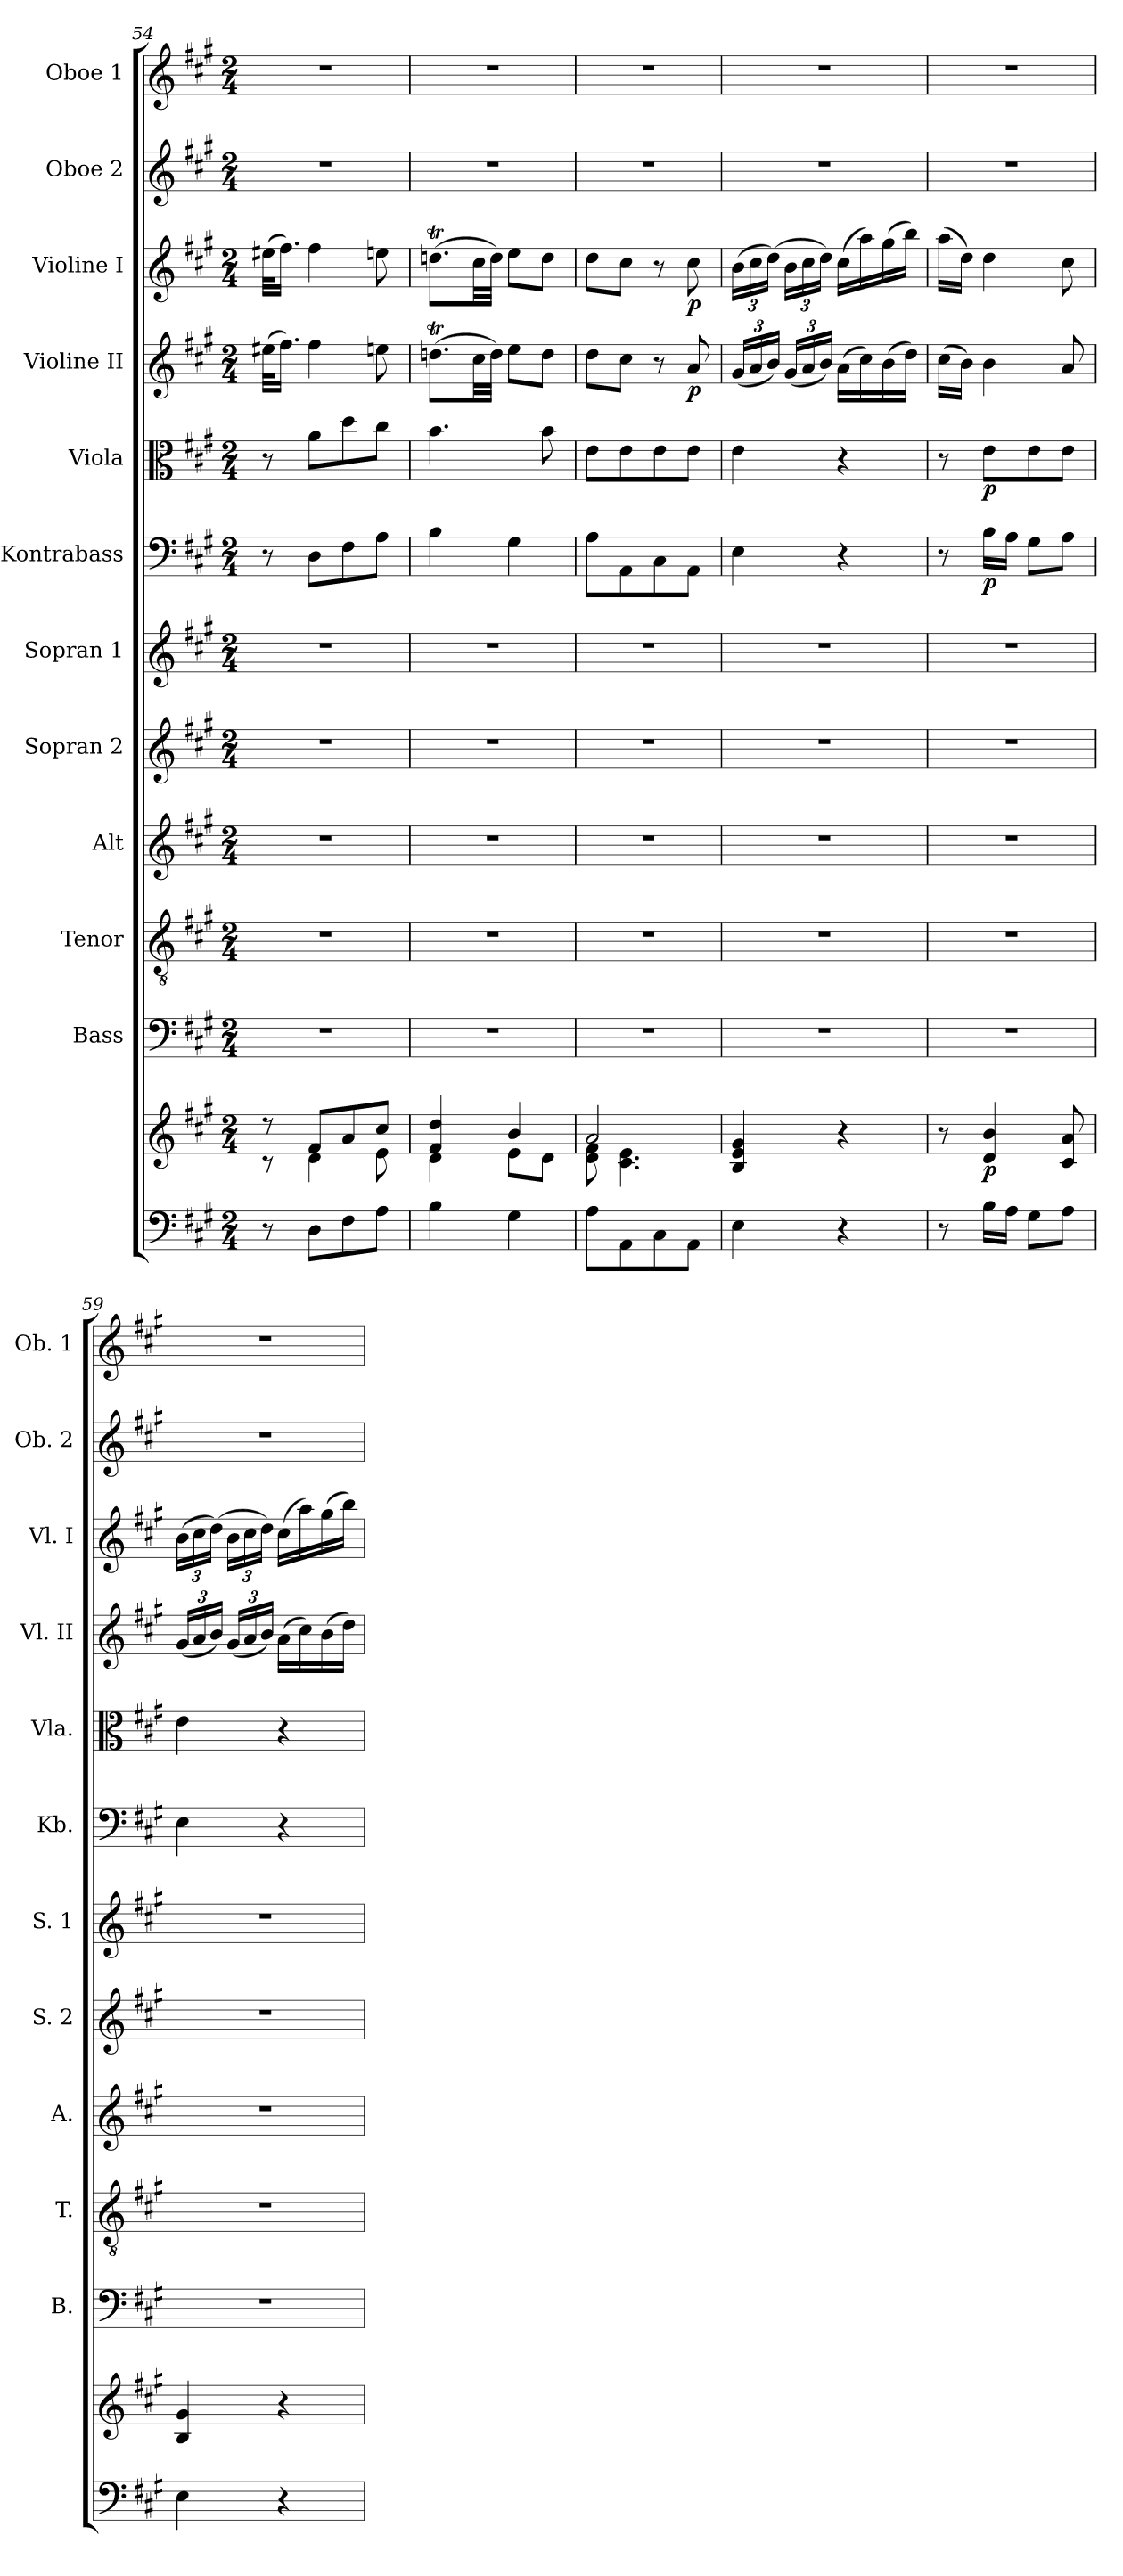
**kern	**kern	**dynam	**kern	**kern	**kern	**kern	**kern	**kern	**dynam	**kern	**dynam	**kern	**dynam	**kern	**dynam	**kern	**kern
*part12	*part12	*part12	*part11	*part10	*part9	*part8	*part7	*part6	*part6	*part5	*part5	*part4	*part4	*part3	*part3	*part2	*part1
*staff13	*staff12	*staff12/13	*staff11	*staff10	*staff9	*staff8	*staff7	*staff6	*staff6	*staff5	*staff5	*staff4	*staff4	*staff3	*staff3	*staff2	*staff1
*	*	*	*I"Bass	*I"Tenor	*I"Alt	*I"Sopran 2	*I"Sopran 1	*I"Kontrabass	*	*I"Viola	*	*I"Violine II	*	*I"Violine I	*	*I"Oboe 2	*I"Oboe 1
*	*	*	*I'B.	*I'T.	*I'A.	*I'S. 2	*I'S. 1	*I'Kb.	*	*I'Vla.	*	*I'Vl. II	*	*I'Vl. I	*	*I'Ob. 2	*I'Ob. 1
*clefF4	*clefG2	*	*clefF4	*clefGv2	*clefG2	*clefG2	*clefG2	*clefF4	*	*clefC3	*	*clefG2	*	*clefG2	*	*clefG2	*clefG2
*	*	*	*	*	*	*	*	*ITrd7c12	*	*	*	*	*	*	*	*	*
*k[f#c#g#]	*k[f#c#g#]	*	*k[f#c#g#]	*k[f#c#g#]	*k[f#c#g#]	*k[f#c#g#]	*k[f#c#g#]	*k[f#c#g#]	*	*k[f#c#g#]	*	*k[f#c#g#]	*	*k[f#c#g#]	*	*k[f#c#g#]	*k[f#c#g#]
*A:	*A:	*	*A:	*A:	*A:	*A:	*A:	*A:	*	*A:	*	*A:	*	*A:	*	*A:	*A:
*M2/4	*M2/4	*	*M2/4	*M2/4	*M2/4	*M2/4	*M2/4	*M2/4	*	*M2/4	*	*M2/4	*	*M2/4	*	*M2/4	*M2/4
=54	=54	=54	=54	=54	=54	=54	=54	=54	=54	=54	=54	=54	=54	=54	=54	=54	=54
*	*^	*	*	*	*	*	*	*	*	*	*	*	*	*	*	*	*
8r	8r	8r	.	2r	2r	2r	2r	2r	8r	.	8r	.	(>32ee#X\KLL	.	(>32ee#X\KLL	.	2r	2r
.	.	.	.	.	.	.	.	.	.	.	.	.	16.ff#\JJ)	.	16.ff#\JJ)	.	.	.
8D\L	8f#/L	4d\	.	.	.	.	.	.	8DD\L	.	8a\L	.	4ff#\	.	4ff#\	.	.	.
8F#\	8a/	.	.	.	.	.	.	.	8FF#\	.	8dd\	.	.	.	.	.	.	.
8A\J	8cc#/J	8e\	.	.	.	.	.	.	8AA\J	.	8cc#\J	.	8een\	.	8een\	.	.	.
!!LO:PB:g=z
=55	=55	=55	=55	=55	=55	=55	=55	=55	=55	=55	=55	=55	=55	=55	=55	=55	=55	=55
4B\	4f#/ 4dd/	4d\	.	2r	2r	2r	2r	2r	4BB\	.	4.b\	.	(>8.ddnT\L	.	(>8.ddnT\L	.	2r	2r
.	.	.	.	.	.	.	.	.	.	.	.	.	32cc#\LL	.	32cc#\LL	.	.	.
.	.	.	.	.	.	.	.	.	.	.	.	.	32dd\JJJ)	.	32dd\JJJ)	.	.	.
4G#\	4b/	8e\L	.	.	.	.	.	.	4GG#\	.	.	.	8ee\L	.	8ee\L	.	.	.
.	.	8d\J	.	.	.	.	.	.	.	.	8b\	.	8dd\J	.	8dd\J	.	.	.
=56	=56	=56	=56	=56	=56	=56	=56	=56	=56	=56	=56	=56	=56	=56	=56	=56	=56	=56
8A\L	2a/	8d\ 8f#\	.	2r	2r	2r	2r	2r	8AA\L	.	8e\L	.	8dd\L	.	8dd\L	.	2r	2r
8AA\	.	4.c#\ 4.e\	.	.	.	.	.	.	8AAA\	.	8e\	.	8cc#\J	.	8cc#\J	.	.	.
8C#\	.	.	.	.	.	.	.	.	8CC#\	.	8e\	.	8r	.	8r	.	.	.
!	!	!	!	!	!	!	!	!	!	!	!	!	!	!LO:DY:b	!	!LO:DY:b	!	!
8AA\J	.	.	.	.	.	.	.	.	8AAA\J	.	8e\J	.	8a/	p	8cc#\	p	.	.
*	*v	*v	*	*	*	*	*	*	*	*	*	*	*	*	*	*	*	*
=57	=57	=57	=57	=57	=57	=57	=57	=57	=57	=57	=57	=57	=57	=57	=57	=57	=57
4E\	4B/ 4e/ 4g#/	.	2r	2r	2r	2r	2r	4EE\	.	4e\	.	(<24g#/LL	.	(>24b\LL	.	2r	2r
.	.	.	.	.	.	.	.	.	.	.	.	24a/	.	24cc#\	.	.	.
.	.	.	.	.	.	.	.	.	.	.	.	24b/JJ)	.	(>24dd\JJ)	.	.	.
.	.	.	.	.	.	.	.	.	.	.	.	(<24g#/LL	.	24b\LL	.	.	.
.	.	.	.	.	.	.	.	.	.	.	.	24a/	.	24cc#\	.	.	.
.	.	.	.	.	.	.	.	.	.	.	.	24b/JJ)	.	24dd\JJ)	.	.	.
4r	4r	.	.	.	.	.	.	4r	.	4r	.	(>16a\LL	.	(>16cc#\LL	.	.	.
.	.	.	.	.	.	.	.	.	.	.	.	16cc#\)	.	16aa\)	.	.	.
.	.	.	.	.	.	.	.	.	.	.	.	(>16b\	.	(>16gg#\	.	.	.
.	.	.	.	.	.	.	.	.	.	.	.	16dd\JJ)	.	16bb\JJ)	.	.	.
=58	=58	=58	=58	=58	=58	=58	=58	=58	=58	=58	=58	=58	=58	=58	=58	=58	=58
8r	8r	.	2r	2r	2r	2r	2r	8r	.	8r	.	(>16cc#\LL	.	(>16aa\LL	.	2r	2r
.	.	.	.	.	.	.	.	.	.	.	.	16b\JJ)	.	16dd\JJ)	.	.	.
!	!	!LO:DY:b	!	!	!	!	!	!	!LO:DY:b	!	!LO:DY:b	!	!	!	!	!	!
16B\LL	4d/ 4b/	p	.	.	.	.	.	16BB\LL	p	8e\L	p	4b\	.	4dd\	.	.	.
16A\JJ	.	.	.	.	.	.	.	16AA\JJ	.	.	.	.	.	.	.	.	.
8G#\L	.	.	.	.	.	.	.	8GG#\L	.	8e\	.	.	.	.	.	.	.
8A\J	8c#/ 8a/	.	.	.	.	.	.	8AA\J	.	8e\J	.	8a/	.	8cc#\	.	.	.
=59	=59	=59	=59	=59	=59	=59	=59	=59	=59	=59	=59	=59	=59	=59	=59	=59	=59
4E\	4B/ 4g#/	.	2r	2r	2r	2r	2r	4EE\	.	4e\	.	(<24g#/LL	.	(>24b\LL	.	2r	2r
.	.	.	.	.	.	.	.	.	.	.	.	24a/	.	24cc#\	.	.	.
.	.	.	.	.	.	.	.	.	.	.	.	24b/JJ)	.	(>24dd\JJ)	.	.	.
.	.	.	.	.	.	.	.	.	.	.	.	(<24g#/LL	.	24b\LL	.	.	.
.	.	.	.	.	.	.	.	.	.	.	.	24a/	.	24cc#\	.	.	.
.	.	.	.	.	.	.	.	.	.	.	.	24b/JJ)	.	24dd\JJ)	.	.	.
4r	4r	.	.	.	.	.	.	4r	.	4r	.	(>16a\LL	.	(>16cc#\LL	.	.	.
.	.	.	.	.	.	.	.	.	.	.	.	16cc#\)	.	16aa\)	.	.	.
.	.	.	.	.	.	.	.	.	.	.	.	(>16b\	.	(>16gg#\	.	.	.
.	.	.	.	.	.	.	.	.	.	.	.	16dd\JJ)	.	16bb\JJ)	.	.	.
=	=	=	=	=	=	=	=	=	=	=	=	=	=	=	=	=	=
*-	*-	*-	*-	*-	*-	*-	*-	*-	*-	*-	*-	*-	*-	*-	*-	*-	*-
